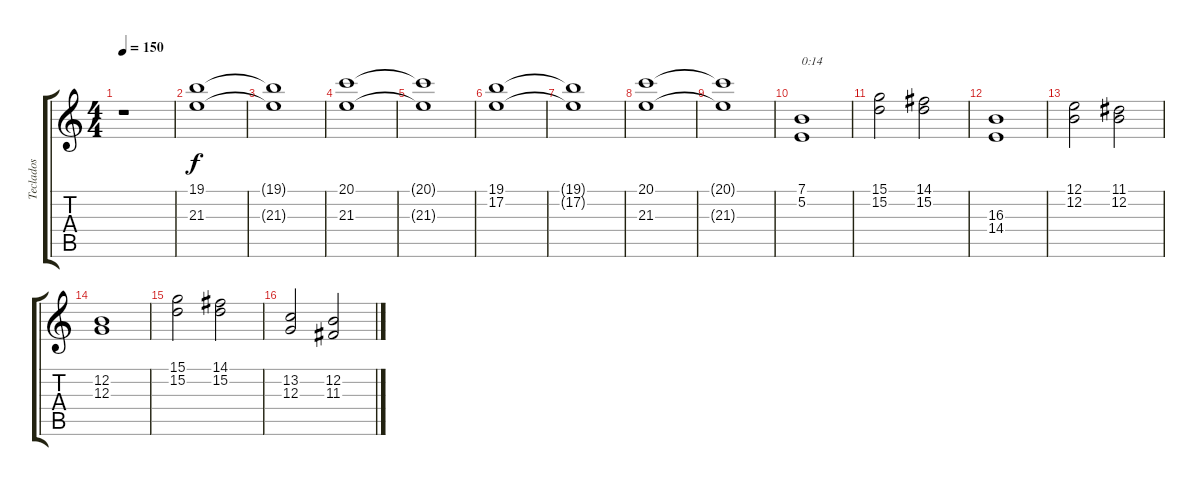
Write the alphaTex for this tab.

\track ("Teclados" "Teclados") {instrument synthstrings1}
\staff {score tabs}
\tuning (E4 B3 G3 D3 A2 E2) {hide}
\ts (4 4)
\tempo 150
\clef g2
\ks c
r.1{dy f instrument synthstrings1} |
(19.1 21.3).1 |
(19.1{t} 21.3{t}).1 |
(20.1 21.3).1 |
(20.1{t} 21.3{t}).1 |
(19.1 17.2).1 |
(19.1{t} 17.2{t}).1 |
(20.1 21.3).1 |
(20.1{t} 21.3{t}).1 |
(7.1 5.2).1{txt "0:14"} |
(15.1 15.2).2 (14.1 15.2).2 |
(16.3 14.4).1 |
(12.1 12.2).2 (11.1 12.2).2 |
(12.2 12.3).1 |
(15.1 15.2).2 (14.1 15.2).2 |
(13.2 12.3).2 (12.2 11.3).2
